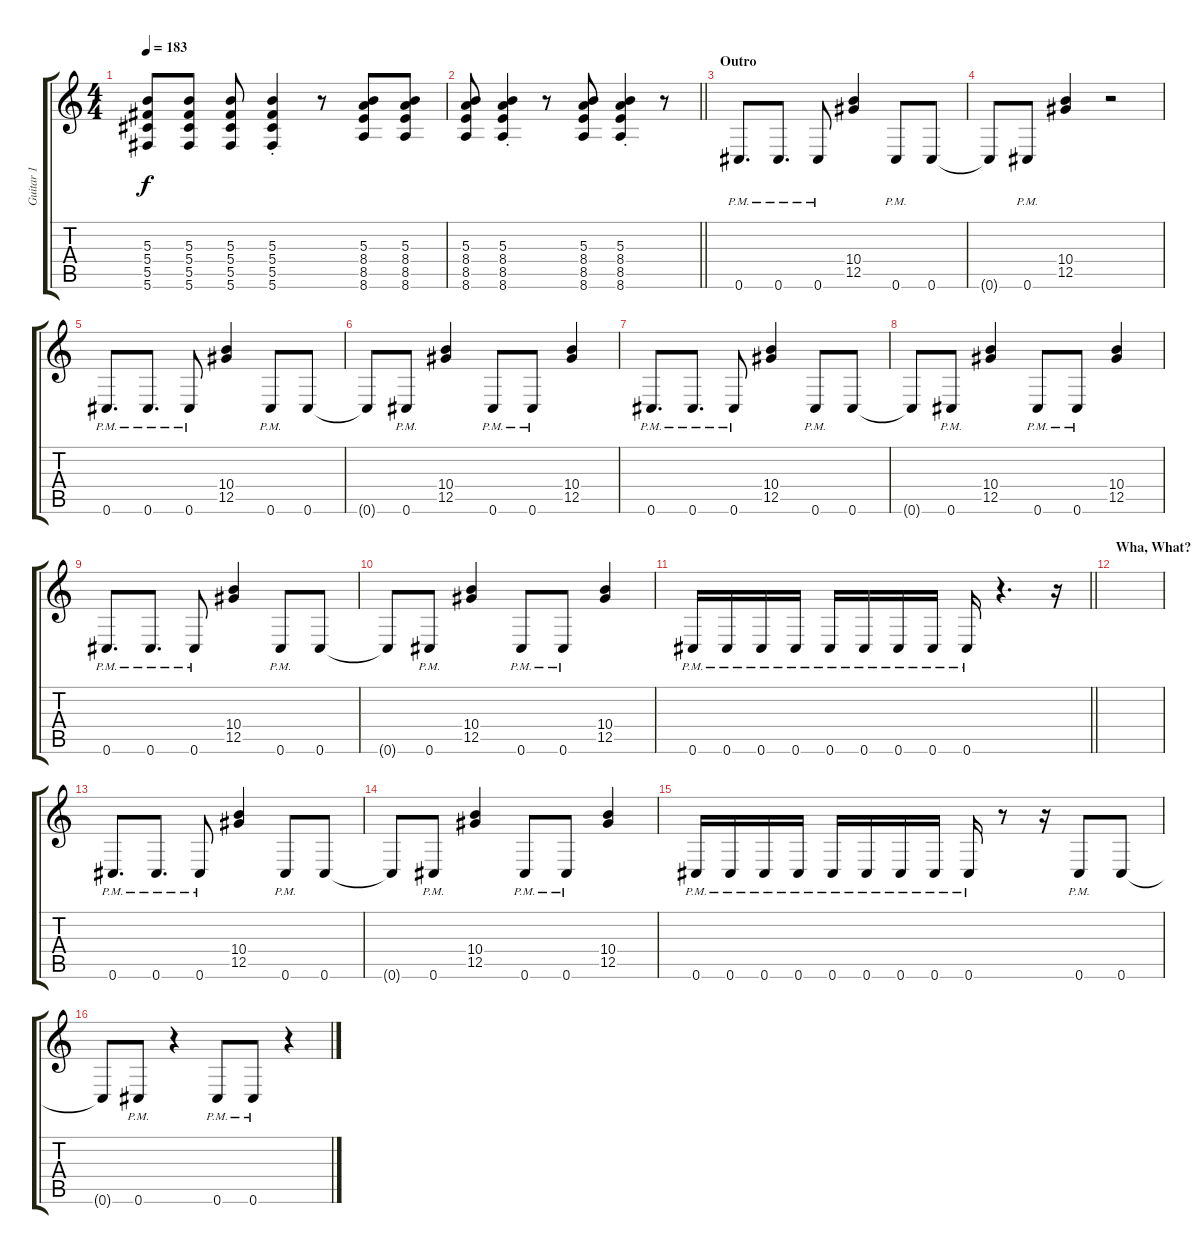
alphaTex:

\track ("Guitar 1" "Guitar 1") {instrument distortionguitar}
\staff {score tabs}
\tuning (Eb4 Bb3 Gb3 Db3 Ab2 Db2) {hide}
\ts (4 4)
\tempo 183
\clef g2
\ks c
(5.3 5.4 5.5 5.6).8{dy f} (5.3 5.4 5.5 5.6).8 (5.3 5.4 5.5 5.6).8 (5.3{st} 5.4{st} 5.5{st} 5.6{st}).4 r.8 (5.3 8.4 8.5 8.6).8 (5.3 8.4 8.5 8.6).8 |
\barLineRight lightlight
(5.3 8.4 8.5 8.6).8 (5.3{st} 8.4{st} 8.5{st} 8.6{st}).4 r.8 (5.3 8.4 8.5 8.6).8 (5.3{st} 8.4{st} 8.5{st} 8.6{st}).4 r.8 |
\section ("" "Outro")
0.6{pm}.8{d} 0.6{pm}.8{d} 0.6{pm}.8 (10.4 12.5).4 0.6{pm}.8 0.6.8 |
0.6{t}.8 0.6{pm}.8 (10.4 12.5).4 r.2 |
0.6{pm}.8{d} 0.6{pm}.8{d} 0.6{pm}.8 (10.4 12.5).4 0.6{pm}.8 0.6.8 |
0.6{t}.8 0.6{pm}.8 (10.4 12.5).4 0.6{pm}.8 0.6{pm}.8 (10.4 12.5).4 |
0.6{pm}.8{d} 0.6{pm}.8{d} 0.6{pm}.8 (10.4 12.5).4 0.6{pm}.8 0.6.8 |
0.6{t}.8 0.6{pm}.8 (10.4 12.5).4 0.6{pm}.8 0.6{pm}.8 (10.4 12.5).4 |
0.6{pm}.8{d} 0.6{pm}.8{d} 0.6{pm}.8 (10.4 12.5).4 0.6{pm}.8 0.6.8 |
0.6{t}.8 0.6{pm}.8 (10.4 12.5).4 0.6{pm}.8 0.6{pm}.8 (10.4 12.5).4 |
\barLineRight lightlight
0.6{pm}.16 0.6{pm}.16 0.6{pm}.16 0.6{pm}.16 0.6{pm}.16 0.6{pm}.16 0.6{pm}.16 0.6{pm}.16 0.6{pm}.16 r.4{d} r.16 |
\section ("" "Wha, What?")
|
0.6{pm}.8{d} 0.6{pm}.8{d} 0.6{pm}.8 (10.4 12.5).4 0.6{pm}.8 0.6.8 |
0.6{t}.8 0.6{pm}.8 (10.4 12.5).4 0.6{pm}.8 0.6{pm}.8 (10.4 12.5).4 |
0.6{pm}.16 0.6{pm}.16 0.6{pm}.16 0.6{pm}.16 0.6{pm}.16 0.6{pm}.16 0.6{pm}.16 0.6{pm}.16 0.6{pm}.16 r.8 r.16 0.6{pm}.8 0.6.8 |
0.6{t}.8 0.6{pm}.8 r.4 0.6{pm}.8 0.6{pm}.8 r.4
